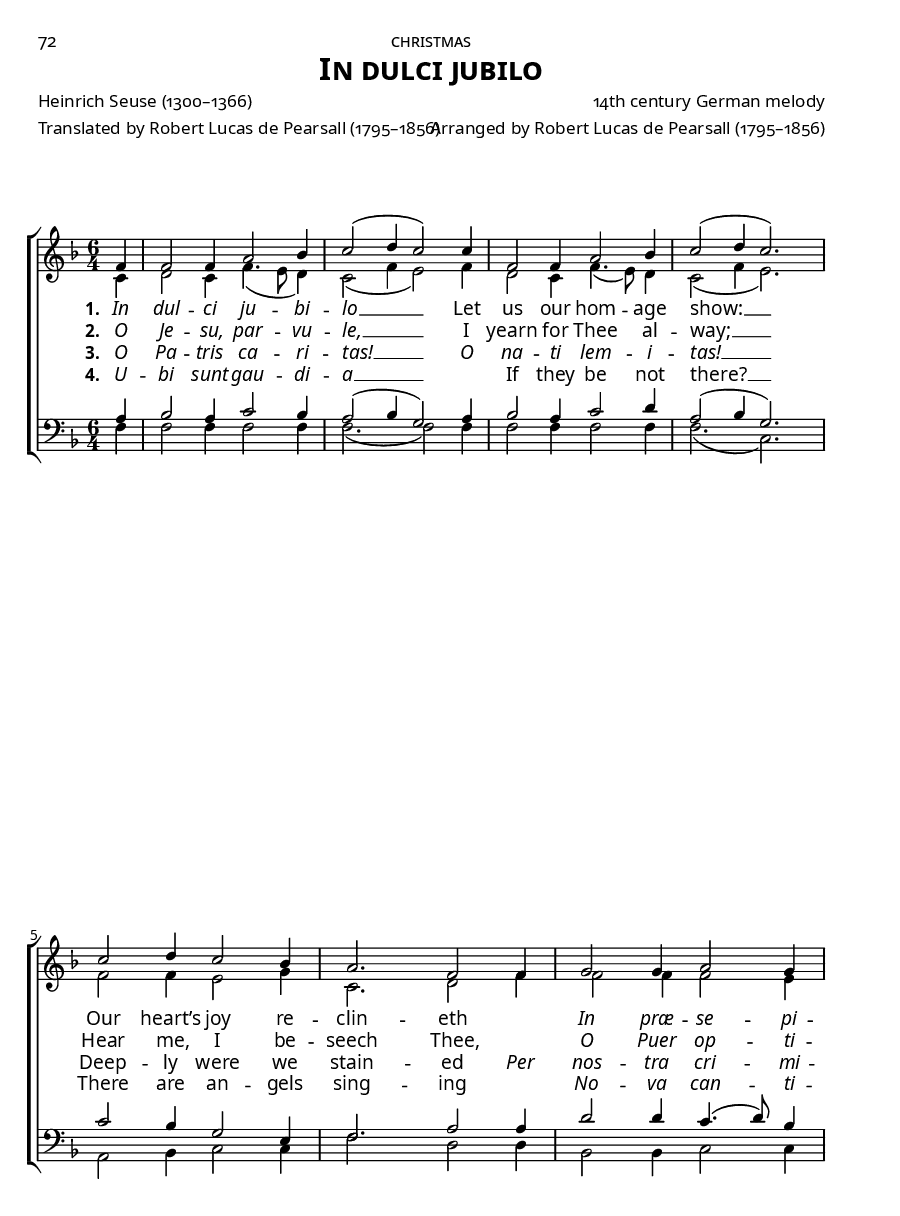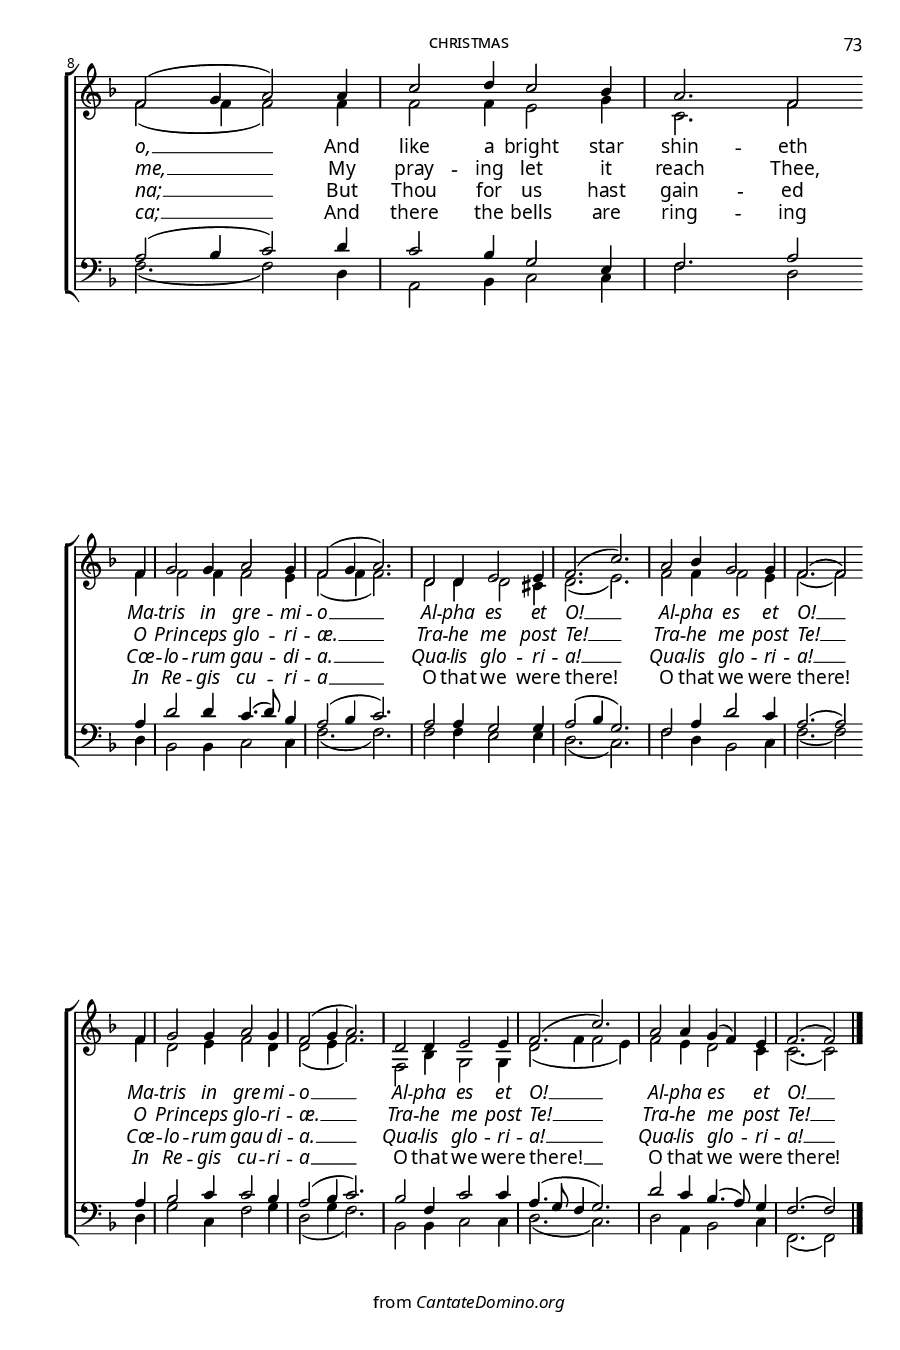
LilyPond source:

\version "2.14.2"
\include "util.ly"
\header {
  title = \markup{\override #'(font-name . "Garamond Premier Pro Semibold"){ \abs-fontsize #15 \smallCapsOldStyle"In dulci jubilo"}}
  poet = \markup\oldStyleNum"Heinrich Seuse (1300–1366)"
  meter = \markup\oldStyleNum"Translated by Robert Lucas de Pearsall (1795–1856)"
  composer = \markup\oldStyleNum"14th century German melody"
  arranger = \markup\oldStyleNum"Arranged by Robert Lucas de Pearsall (1795–1856)"
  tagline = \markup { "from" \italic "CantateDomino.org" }
}
\paper {
  %print-all-headers = ##f
  paper-height = 9\in
  paper-width = 6\in
  indent = 0\in
  %system-system-spacing = #'((basic-distance . 10) (padding . 0))
  system-system-spacing =
    #'((basic-distance . 0)
       (minimum-distance . 0)
       (padding . -5)
       (stretchability . 100))
  ragged-last-bottom = ##f
  ragged-bottom = ##f
  two-sided = ##t
  inner-margin = 0.5\in
  outer-margin = 0.25\in
  top-margin = 0.25\in
  bottom-margin = 0.25\in
  first-page-number = #072
  print-first-page-number = ##t
  headerLine = \markup{\override #'(font-name . "Garamond Premier Pro") \smallCapsOldStyle"christmas"}
  oddHeaderMarkup = \markup\fill-line{
     \override #'(font-name . "Garamond Premier Pro")\abs-fontsize #8.5
     \combine 
        \fill-line{"" \on-the-fly #print-page-number-check-first
        \oldStylePageNum""
        }
        \fill-line{\headerLine}
  }
  evenHeaderMarkup = \markup {
     \override #'(font-name . "Garamond Premier Pro")\abs-fontsize #8.5
     \combine
        \on-the-fly #print-page-number-check-first
        \oldStylePageNum""
        \fill-line{\headerLine}
  }
}
#(set-global-staff-size 15) \paper{ #(define fonts (make-pango-font-tree "GoudyOlSt BT" "Garamond Premier Pro" "Garamond Premier Pro" (/ 15 20))) }
global = {
  \key f \major
  \time 6/4
}

sopMusic = \relative c' {
  \partial 4 f4 |
  f2 f4 a2 bes4 |
  c2( d4 c2) c4 |
  f,2 f4 a2 bes4 |
  c2( d4 c2.) | \break

  c2 d4 c2 bes4 |
  a2. f2 f4 |
  g2 g4 a2 g4 |
  f2( g4 a2) a4 |
  c2 d4 c2 bes4 |
  a2. f2 \bar""\break f4 |

  g2 g4 a2 g4 |
  f2( g4 a2.) |
  d,2 d4 e2 e4 |
  f2.( c'2.) |
  a2 bes4 g2 g4 |
  f2.( f2) \bar""\break f4 |
  
  g2 g4 a2 g4 |
  f2( g4 a2.) |
  d,2 d4 e2 e4 |
  f2.( c'2.) |
  a2 a4 g4( f) e4 |
  \partial 4*5 f2.( f2) \bar "|."

}
sopWords = \lyricmode {
  
}

altoMusic = \relative c' {
  \partial 4 c4 |
  d2 c4 f4.( e8 d4) |
  c2( f4 e2) f4 |
  d2 c4 f4.( e8) d4 |
  c2( f4 e2.) |

  f2 f4 e2 g4 |
  c,2. d2 f4 |
  f2 f4 f2 e4 |
  f2( f4 f2) f4 |
  f2 f4 e2 g4 |
  c,2. f2 f4 |

  f2 f4 f2 e4 |
  f2( f4 f2.) |
  d2 d4 d2 cis4 |
  d2.( e2.) |
  f2 f4 f2 e4 |
  f2.( f2) f4 |

  d2 e4 f2 d4 |
  d2( e4 f2.) |
  f,2 bes4 g2 g4 |
  d'2( f4 f2 e4) |
  f2 e4 d2 c4 |
  \partial 4*5 c2.( c2)

}
altoWords = \lyricmode {
  \dropLyricsV
  \set stanza = #"1. "
  \markup\italic In \markup\italic dul -- \markup\italic ci \markup\italic ju -- \markup\italic bi -- \markup\italic lo __ Let us our hom -- age show: __
  Our heart’s joy re -- clin -- eth "" \markup\italic In \markup\italic præ -- \markup\italic se -- \markup\italic pi -- \markup\italic o, __
  And like a bright star shin -- eth
  \markup\italic Ma -- \markup\italic tris \markup\italic in \markup\italic gre -- \markup\italic mi -- \markup\italic o __
  \markup\italic Al -- \markup\italic pha \markup\italic es \markup\italic et \markup\italic O! __
  \markup\italic Al -- \markup\italic pha \markup\italic es \markup\italic et \markup\italic O! __

  \markup\italic Ma -- \markup\italic tris \markup\italic in \markup\italic gre -- \markup\italic mi -- \markup\italic o __
  \markup\italic Al -- \markup\italic pha \markup\italic es \markup\italic et \markup\italic O! __
  \markup\italic Al -- \markup\italic pha \markup\italic es \markup\italic et \markup\italic O! __
}
altoWordsII = \lyricmode {
  \dropLyricsV
  \set stanza = #"2. "
  \markup\italic O \markup\italic Je -- \markup\italic su, \markup\italic par -- \markup\italic vu -- \markup\italic le, __
  I yearn for Thee al -- way; __
  Hear me, I be -- seech Thee, ""
  \markup\italic O \markup\italic Puer \markup\italic op -- \markup\italic ti -- \markup\italic me, __
  My pray -- ing let it reach Thee,
  \markup\italic O \markup\italic Prin -- \markup\italic ceps \markup\italic glo -- \markup\italic ri -- \markup\italic æ. __
  \markup\italic Tra -- \markup\italic he \markup\italic me \markup\italic post \markup\italic Te! __
  \markup\italic Tra -- \markup\italic he \markup\italic me \markup\italic post \markup\italic Te! __
  \markup\italic O \markup\italic Prin -- \markup\italic ceps \markup\italic glo -- \markup\italic ri -- \markup\italic æ. __
  \markup\italic Tra -- \markup\italic he \markup\italic me \markup\italic post \markup\italic Te! __
  \markup\italic Tra -- \markup\italic he \markup\italic me \markup\italic post \markup\italic Te! __
}
altoWordsIII = \lyricmode {
  \dropLyricsV
  \set stanza = #"3. "
  \markup\italic O \markup\italic Pa -- \markup\italic tris \markup\italic ca -- \markup\italic ri -- \markup\italic tas! __
  \markup\italic O \markup\italic na -- \markup\italic ti \markup\italic lem -- \markup\italic i -- \markup\italic tas! __
  Deep -- ly were we stain -- ed
  \markup\italic Per \markup\italic nos -- \markup\italic tra \markup\italic cri -- \markup\italic mi -- \markup\italic na; __
  But Thou for us hast gain -- ed
  \markup\italic Cœ -- \markup\italic lo -- \markup\italic rum \markup\italic gau -- \markup\italic di -- \markup\italic a. __
    \markup\italic Qua -- \markup\italic lis \markup\italic glo -- \markup\italic ri -- \markup\italic a! __
    \markup\italic Qua -- \markup\italic lis \markup\italic glo -- \markup\italic ri -- \markup\italic a! __
  \markup\italic Cœ -- \markup\italic lo -- \markup\italic rum \markup\italic gau -- \markup\italic di -- \markup\italic a. __
    \markup\italic Qua -- \markup\italic lis \markup\italic glo -- \markup\italic ri -- \markup\italic a! __
    \markup\italic Qua -- \markup\italic lis \markup\italic glo -- \markup\italic ri -- \markup\italic a! __
}
altoWordsIV = \lyricmode {
  \dropLyricsV
  \set stanza = #"4. "
  \markup\italic U -- \markup\italic bi \markup\italic sunt \markup\italic gau -- \markup\italic di -- \markup\italic a __
  "" If they be not there? __
  There are an -- gels sing -- ing ""
  \markup\italic No -- \markup\italic va \markup\italic can -- \markup\italic ti -- \markup\italic ca; __
  And there the bells are ring -- ing
  \markup\italic In \markup\italic Re -- \markup\italic gis \markup\italic cu -- \markup\italic ri -- \markup\italic a __
  O that we were there! O that we were there!
  \markup\italic In \markup\italic Re -- \markup\italic gis \markup\italic cu -- \markup\italic ri -- \markup\italic a __
  O that we were there! __ O that we were there!
}

tenorMusic = \relative c' {
  \partial 4 a4 |
  bes2 a4 c2 bes4 |
  a2( bes4 g2) a4 |
  bes2 a4 c2 d4 |
  a2( bes4 g2.) |

  c2 bes4 g2 e4 |
  f2. a2 a4 |
  d2 d4 c4.( d8) bes4 |
  a2( bes4 c2) d4 |
  c2 bes4 g2 e4 |
  f2. a2 a4 |

  d2 d4 c4.( d8) bes4 |
  a2( bes4 c2.) |
  a2 a4 g2 g4 |
  a2( bes4 g2.) |
  f2 a4 d2 c4 |
  a2.( a2) a4 |

  bes2 c4 c2 bes4 |
  a2( bes4 c2.) |
  bes2 f4 c'2 c4 |
  a4.( g8 f4 g2.) |
  d'2 c4 bes4.( a8) g4 |
  \partial 4*5 f2.( f2)
}
tenorWords = \lyricmode {

}

bassMusic = \relative c {
  \partial 4 f4 |
  f2 f4 f2 f4 |
  f2.( f2) f4 |
  f2 f4 f2 f4 |
  f2.( c2.) |

  a2 bes4 c2 c4 |
  f2. d2 d4 |
  bes2 bes4 c2 c4 |
  f2.( f2) d4 |
  a2 bes4 c2 c4 |
  f2. d2 d4 |

  bes2 bes4 c2 c4 |
  f2.( f2.) |
  f2 f4 e2 e4 |
  d2.( c2.) |
  f2 d4 bes2 c4 |
  f2.( f2) d4 |

  g2 c,4 f2 g4 |
  d2( g4 f2.) |
  bes,2 bes4 c2 c4 |
  d2.( c2.) |
  d2 a4 bes2 c4 |
  \partial 4*5 f,2.( f2)

}
bassWords = \lyricmode {

}

\score {
  <<
   \new ChoirStaff <<
%    \new Lyrics = sopranos \with { \override VerticalAxisGroup #'nonstaff-relatedstaff-spacing = #'((basic-distance . 1)) }
    \new Staff = women <<
      \new Voice = "sopranos" { \voiceOne << \global \sopMusic >> }
      \new Voice = "altos" { \voiceTwo << \global \altoMusic >> }
    >>
    \new Lyrics \with { alignAboveContext = #"women" \override VerticalAxisGroup #'nonstaff-relatedstaff-spacing = #'((basic-distance . 1))} \lyricsto "sopranos" \sopWords
    \new Lyrics = "altosIV"  \with { alignBelowContext = #"women" } \lyricsto "sopranos" \altoWordsIV
    \new Lyrics = "altosIII"  \with { alignBelowContext = #"women" } \lyricsto "sopranos" \altoWordsIII
    \new Lyrics = "altosII"  \with { alignBelowContext = #"women" } \lyricsto "sopranos" \altoWordsII
    \new Lyrics = "altos"  \with { alignBelowContext = #"women" \override VerticalAxisGroup #'nonstaff-relatedstaff-spacing = #'((basic-distance . 1))} \lyricsto "sopranos" \altoWords
   \new Staff = men <<
      \clef bass
      \new Voice = "tenors" { \voiceOne << \global \tenorMusic >> }
      \new Voice = "basses" { \voiceTwo << \global \bassMusic >> }
    >>
    \new Lyrics \with { alignAboveContext = #"men" \override VerticalAxisGroup #'nonstaff-relatedstaff-spacing = #'((basic-distance . 1)) } \lyricsto "tenors" \tenorWords
    \new Lyrics \with { alignBelowContext = #"men" \override VerticalAxisGroup #'nonstaff-relatedstaff-spacing = #'((basic-distance . 1)) } \lyricsto "basses" \bassWords
  >>
%    \new PianoStaff << \new Staff { \new Voice { \pianoRH } } \new Staff { \clef "bass" \pianoLH } >>
  >>
  \layout {
    \context {
      \Score
      \override SpacingSpanner #'base-shortest-duration = #(ly:make-moment 1 2)
      \override SpacingSpanner #'common-shortest-duration = #(ly:make-moment 1 2)
    }
    \context {
      % Remove all empty staves
      % \Staff \RemoveEmptyStaves \override VerticalAxisGroup #'remove-first = ##t
    }
    \context {
      \Lyrics
      \override LyricText #'X-offset = #center-on-word
    }
  }
  \midi {
    \tempo 4 = 180
    \set Staff.midiInstrument = "flute"
  
    \context {
      \Voice
      \remove "Dynamic_performer"
    }
  }
}
